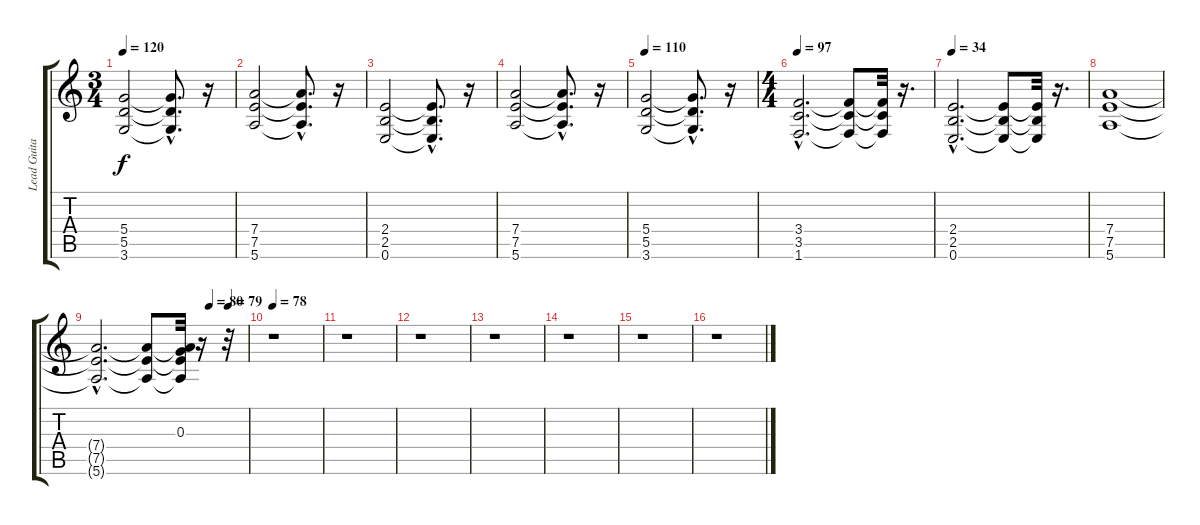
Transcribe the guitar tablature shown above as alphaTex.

\track ("Lead Guitar" "Lead Guita") {instrument distortionguitar}
\staff {score tabs}
\tuning (E4 B3 G3 D3 A2 E2) {hide}
\ts (3 4)
\tempo 120
\clef g2
\ks c
(5.4 5.5 3.6).2{dy f} (5.4{hac t} 5.5{hac t} 3.6{hac t}).8{d} r.16 |
(7.4 7.5 5.6).2 (7.4{hac t} 7.5{hac t} 5.6{hac t}).8{d} r.16 |
(2.4 2.5 0.6).2 (2.4{hac t} 2.5{hac t} 0.6{hac t}).8{d} r.16 |
(7.4 7.5 5.6).2 (7.4{hac t} 7.5{hac t} 5.6{hac t}).8{d} r.16 |
\tempo 110
(5.4 5.5 3.6).2 (5.4{hac t} 5.5{hac t} 3.6{hac t}).8{d} r.16 |
\ts (4 4)
\tempo 97
(3.4{hac} 3.5{hac} 1.6{hac}).2{d} (3.4{t} 3.5{t} 1.6{t}).8 (3.4{t} 3.5{t} 1.6{t}).32 r.16{d} |
\tempo 34
(2.4{hac} 2.5{hac} 0.6{hac}).2{d} (2.4{t} 2.5{t} 0.6{t}).8 (2.4{t} 2.5{t} 0.6{t}).32 r.16{d} |
(7.4 7.5 5.6).1 |
\tempo (80 0.75)
\tempo (79 0.875)
(7.4{hac t} 7.5{hac t} 5.6{hac t}).2{d} (7.4{t} 7.5{t} 5.6{t}).8 (0.3 7.4{t} 7.5{t} 5.6{t}).32 r.16 r.32 |
\tempo 78
r.1 |
r.1 |
r.1 |
r.1 |
r.1 |
r.1 |
r.1
